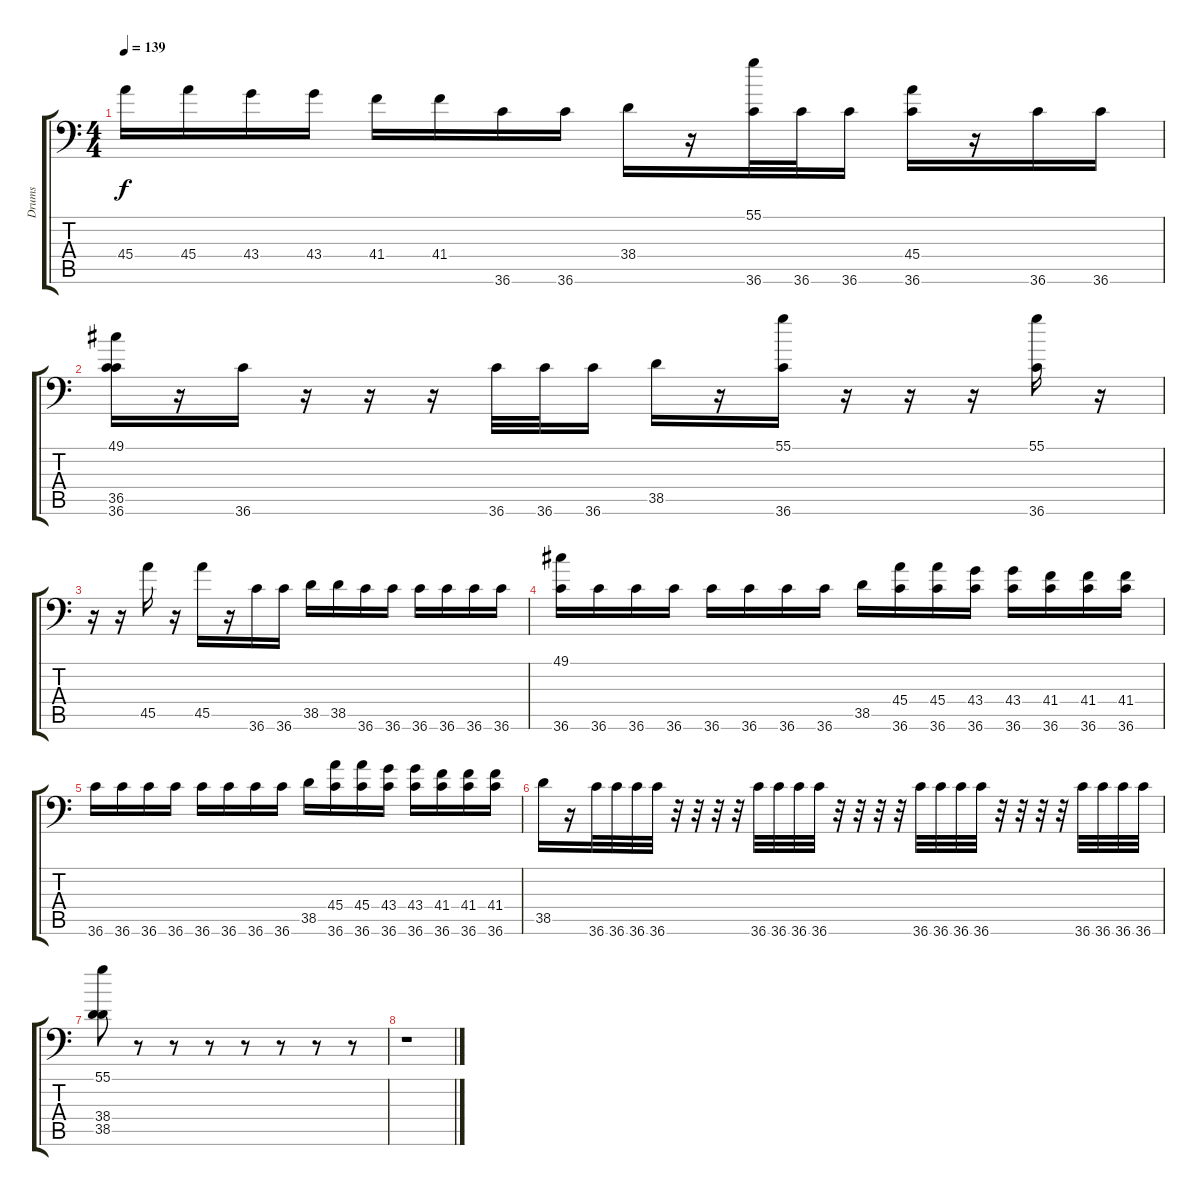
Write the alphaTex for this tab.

\track ("Drums" "Drums") {instrument acousticgrandpiano}
\staff {score tabs}
\tuning (C-1 C-1 C-1 C-1 C-1 C-1) {hide}
\ts (4 4)
\tempo 139
\clef f4
\ks c
45.4.16{dy f} 45.4.16 43.4.16 43.4.16 41.4.16 41.4.16 36.6.16 36.6.16 38.4.16 r.16 (55.1 36.6).32 36.6.32 36.6.16 (45.4 36.6).16 r.16 36.6.16 36.6.16 |
(49.1 36.5 36.6).16 r.16 36.6.16 r.16 r.16 r.16 36.6.32 36.6.32 36.6.16 38.5.16 r.16 (55.1 36.6).16 r.16 r.16 r.16 (55.1 36.6).16 r.16 |
r.16 r.16 45.5.16 r.16 45.5.16 r.16 36.6.16 36.6.16 38.5.16 38.5.16 36.6.16 36.6.16 36.6.16 36.6.16 36.6.16 36.6.16 |
(49.1 36.6).16 36.6.16 36.6.16 36.6.16 36.6.16 36.6.16 36.6.16 36.6.16 38.5.16 (45.4 36.6).16 (45.4 36.6).16 (43.4 36.6).16 (43.4 36.6).16 (41.4 36.6).16 (41.4 36.6).16 (41.4 36.6).16 |
36.6.16 36.6.16 36.6.16 36.6.16 36.6.16 36.6.16 36.6.16 36.6.16 38.5.16 (45.4 36.6).16 (45.4 36.6).16 (43.4 36.6).16 (43.4 36.6).16 (41.4 36.6).16 (41.4 36.6).16 (41.4 36.6).16 |
38.5.16 r.16 36.6.32 36.6.32 36.6.32 36.6.32 r.32 r.32 r.32 r.32 36.6.32 36.6.32 36.6.32 36.6.32 r.32 r.32 r.32 r.32 36.6.32 36.6.32 36.6.32 36.6.32 r.32 r.32 r.32 r.32 36.6.32 36.6.32 36.6.32 36.6.32 |
(55.1 38.4 38.5).8 r.8 r.8 r.8 r.8 r.8 r.8 r.8 |
r.1
